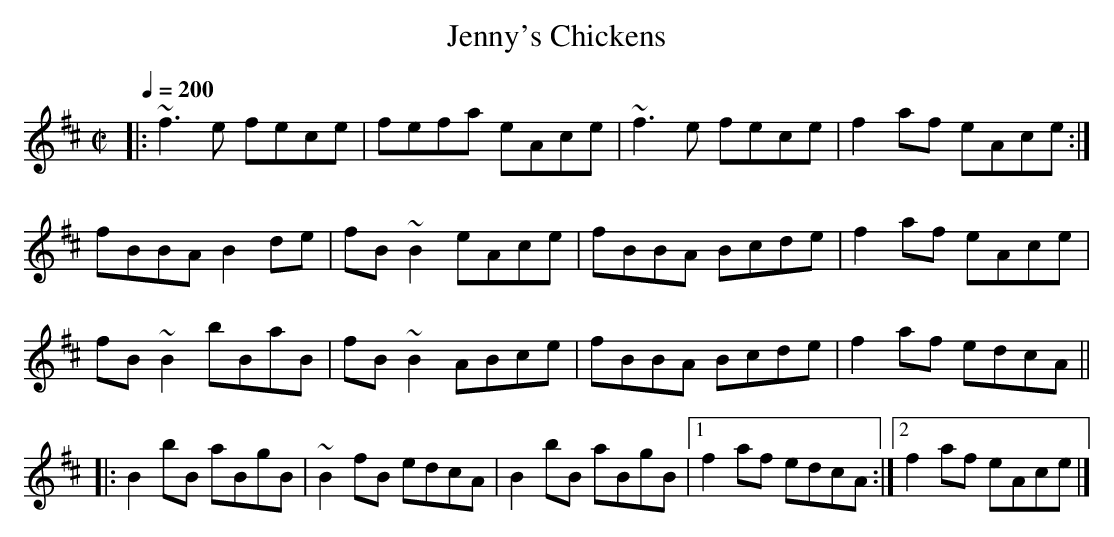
X:1
T:Jenny's Chickens
M:C|
L:1/8
Q:1/4=200
K:Bm
|:~f3e fece|fefa eAce|~f3e fece|f2af eAce:|
fBBA B2de|fB~B2 eAce|fBBA Bcde|f2af eAce|
fB~B2 bBaB|fB~B2 ABce|fBBA Bcde|f2af edcA||
|:B2bB aBgB|~B2fB edcA|B2bB aBgB|1 f2af edcA:|2 f2af eAce|]
